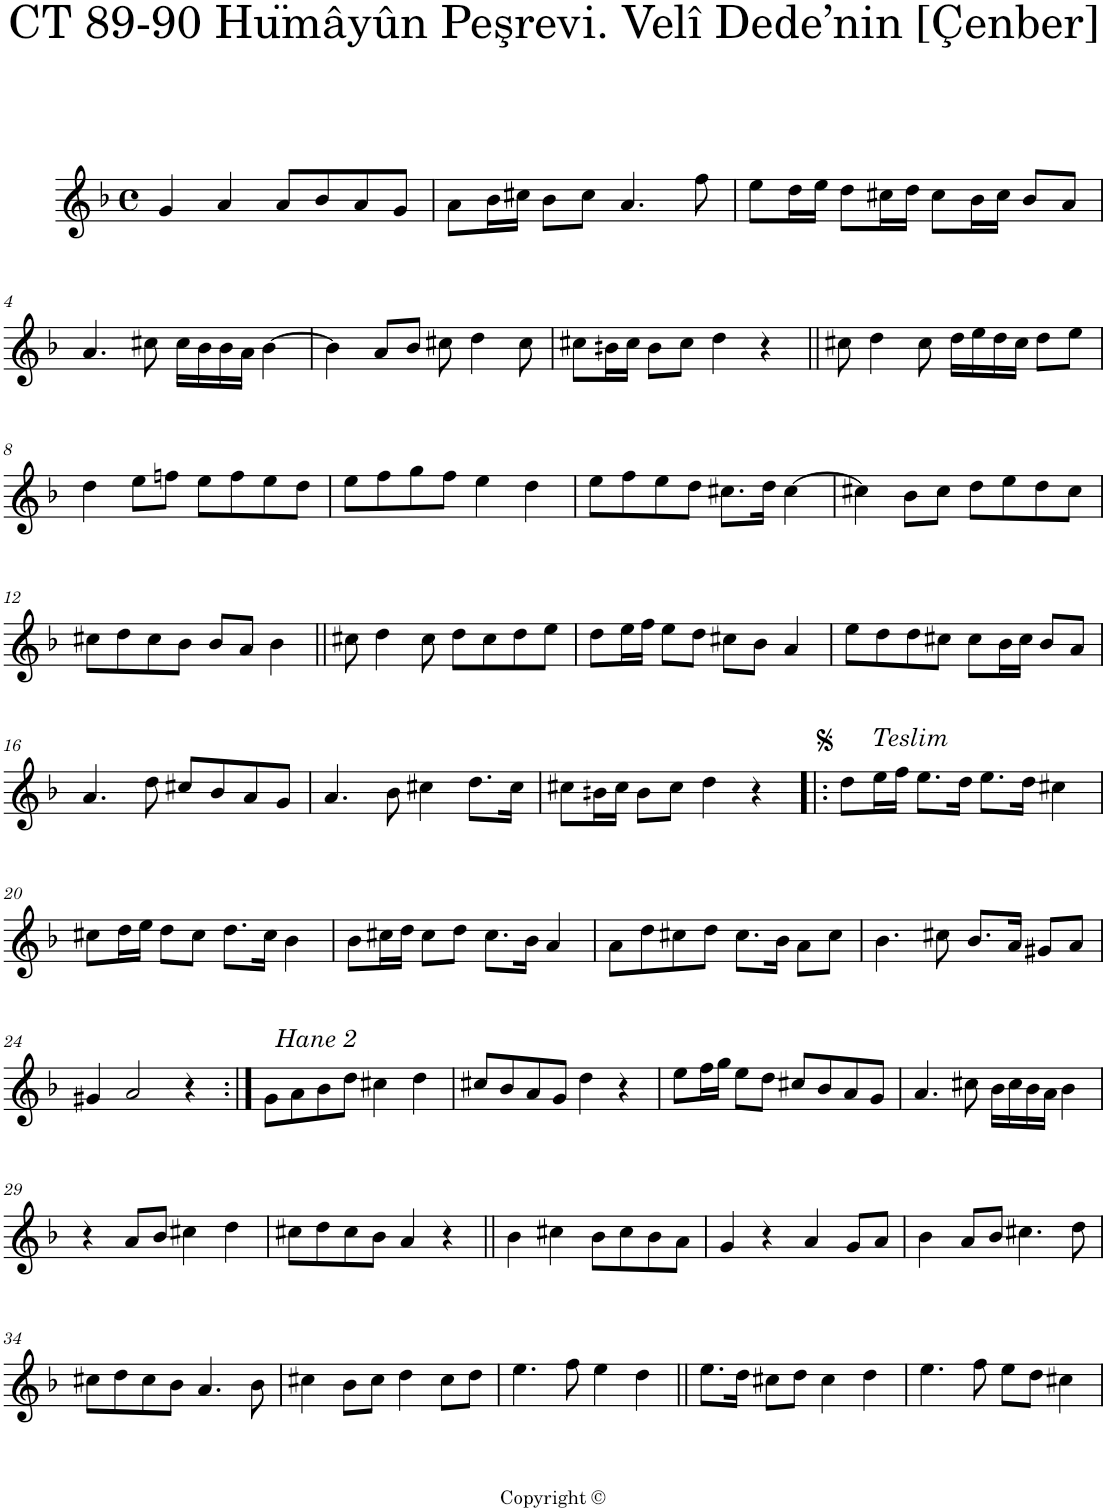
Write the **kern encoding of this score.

**kern
*part1
*staff1
*I"Piano
*I'Pno
*clefG2
*k[b-]
*F:
*M4/4
*met(c)
=1
4g/
4a/
8a/L
8b-/
8a/
8g/J
=2
8a\L
16b-\L
16cc#X\JJ
8b-\L
8cc#\J
4.a/
8ff\
=3
8ee\L
16dd\L
16ee\JJ
8dd\L
16cc#X\L
16dd\JJ
8cc#\L
16b-\L
16cc#\JJ
8b-/L
8a/J
!!LO:LB:g=z
=4
4.a/
8cc#X\
16cc#\LL
16b-\
16b-\
16a\JJ
[4b-\
=5
4b-\]
8a/L
8b-/J
8cc#X\
4dd\
8cc#\
=6
8cc#X\L
16bn\L
16cc#\JJ
8b\L
8cc#\J
4dd\
4r
=7||
8cc#X\
4dd\
8cc#\
16dd\LL
16ee\
16dd\
16cc#\JJ
8dd\L
8ee\J
!!LO:LB:g=z
=8
4dd\
8ee\L
8ffn\J
8ee\L
8ff\
8ee\
8dd\J
=9
8ee\L
8ff\
8gg\
8ff\J
4ee\
4dd\
=10
8ee\L
8ff\
8ee\
8dd\J
8.cc#X\L
16dd\Jk
[4cc#\
=11
4cc#X\]
8b-\L
8cc#\J
8dd\L
8ee\
8dd\
8cc#\J
!!LO:LB:g=z
=12
8cc#X\L
8dd\
8cc#\
8b-\J
8b-/L
8a/J
4b-\
=13||
8cc#X\
4dd\
8cc#\
8dd\L
8cc#\
8dd\
8ee\J
=14
8dd\L
16ee\L
16ff\JJ
8ee\L
8dd\J
8cc#X\L
8b-\J
4a/
=15
8ee\L
8dd\
8dd\
8cc#X\J
8cc#\L
16b-\L
16cc#\JJ
8b-/L
8a/J
!!LO:LB:g=z
=16
4.a/
8dd\
8cc#X/L
8b-/
8a/
8g/J
=17
4.a/
8b-\
4cc#X\
8.dd\L
16cc#\Jk
=18
8cc#X\L
16bn\L
16cc#\JJ
8b\L
8cc#\J
4dd\
4r
=19!|:
!LO:TX:a:i:t=Teslim
8dd\L
16ee\L
16ff\JJ
8.ee\L
16dd\Jk
8.ee\L
16dd\Jk
4cc#X\
!!LO:LB:g=z
=20
8cc#X\L
16dd\L
16ee\JJ
8dd\L
8cc#\J
8.dd\L
16cc#\Jk
4b-\
=21
8b-\L
16cc#X\L
16dd\JJ
8cc#\L
8dd\J
8.cc#\L
16b-\Jk
4a/
=22
8a\L
8dd\
8cc#X\
8dd\J
8.cc#\L
16b-\Jk
8a\L
8cc#\J
=23
4.b-\
8cc#X\
8.b-/L
16a/Jk
8g#X/L
8a/J
!!LO:LB:g=z
=24
4g#X/
2a/
4r
=25:|!
!LO:TX:a:i:t=Hane 2
8g\L
8a\
8b-\
8dd\J
4cc#X\
4dd\
=26
8cc#X/L
8b-/
8a/
8g/J
4dd\
4r
=27
8ee\L
16ff\L
16gg\JJ
8ee\L
8dd\J
8cc#X/L
8b-/
8a/
8g/J
=28
4.a/
8cc#X\
16b-\LL
16cc#\
16b-\
16a\JJ
4b-\
!!LO:LB:g=z
=29
4r
8a/L
8b-/J
4cc#X\
4dd\
=30
8cc#X\L
8dd\
8cc#\
8b-\J
4a/
4r
=31||
4b-\
4cc#X\
8b-\L
8cc#\
8b-\
8a\J
=32
4g/
4r
4a/
8g/L
8a/J
=33
4b-\
8a/L
8b-/J
4.cc#X\
8dd\
!!LO:LB:g=z
=34
8cc#X\L
8dd\
8cc#\
8b-\J
4.a/
8b-\
=35
4cc#X\
8b-\L
8cc#\J
4dd\
8cc#\L
8dd\J
=36
4.ee\
8ff\
4ee\
4dd\
=37||
8.ee\L
16dd\Jk
8cc#X\L
8dd\J
4cc#\
4dd\
=38
4.ee\
8ff\
8ee\L
8dd\J
4cc#X\
=
*-
